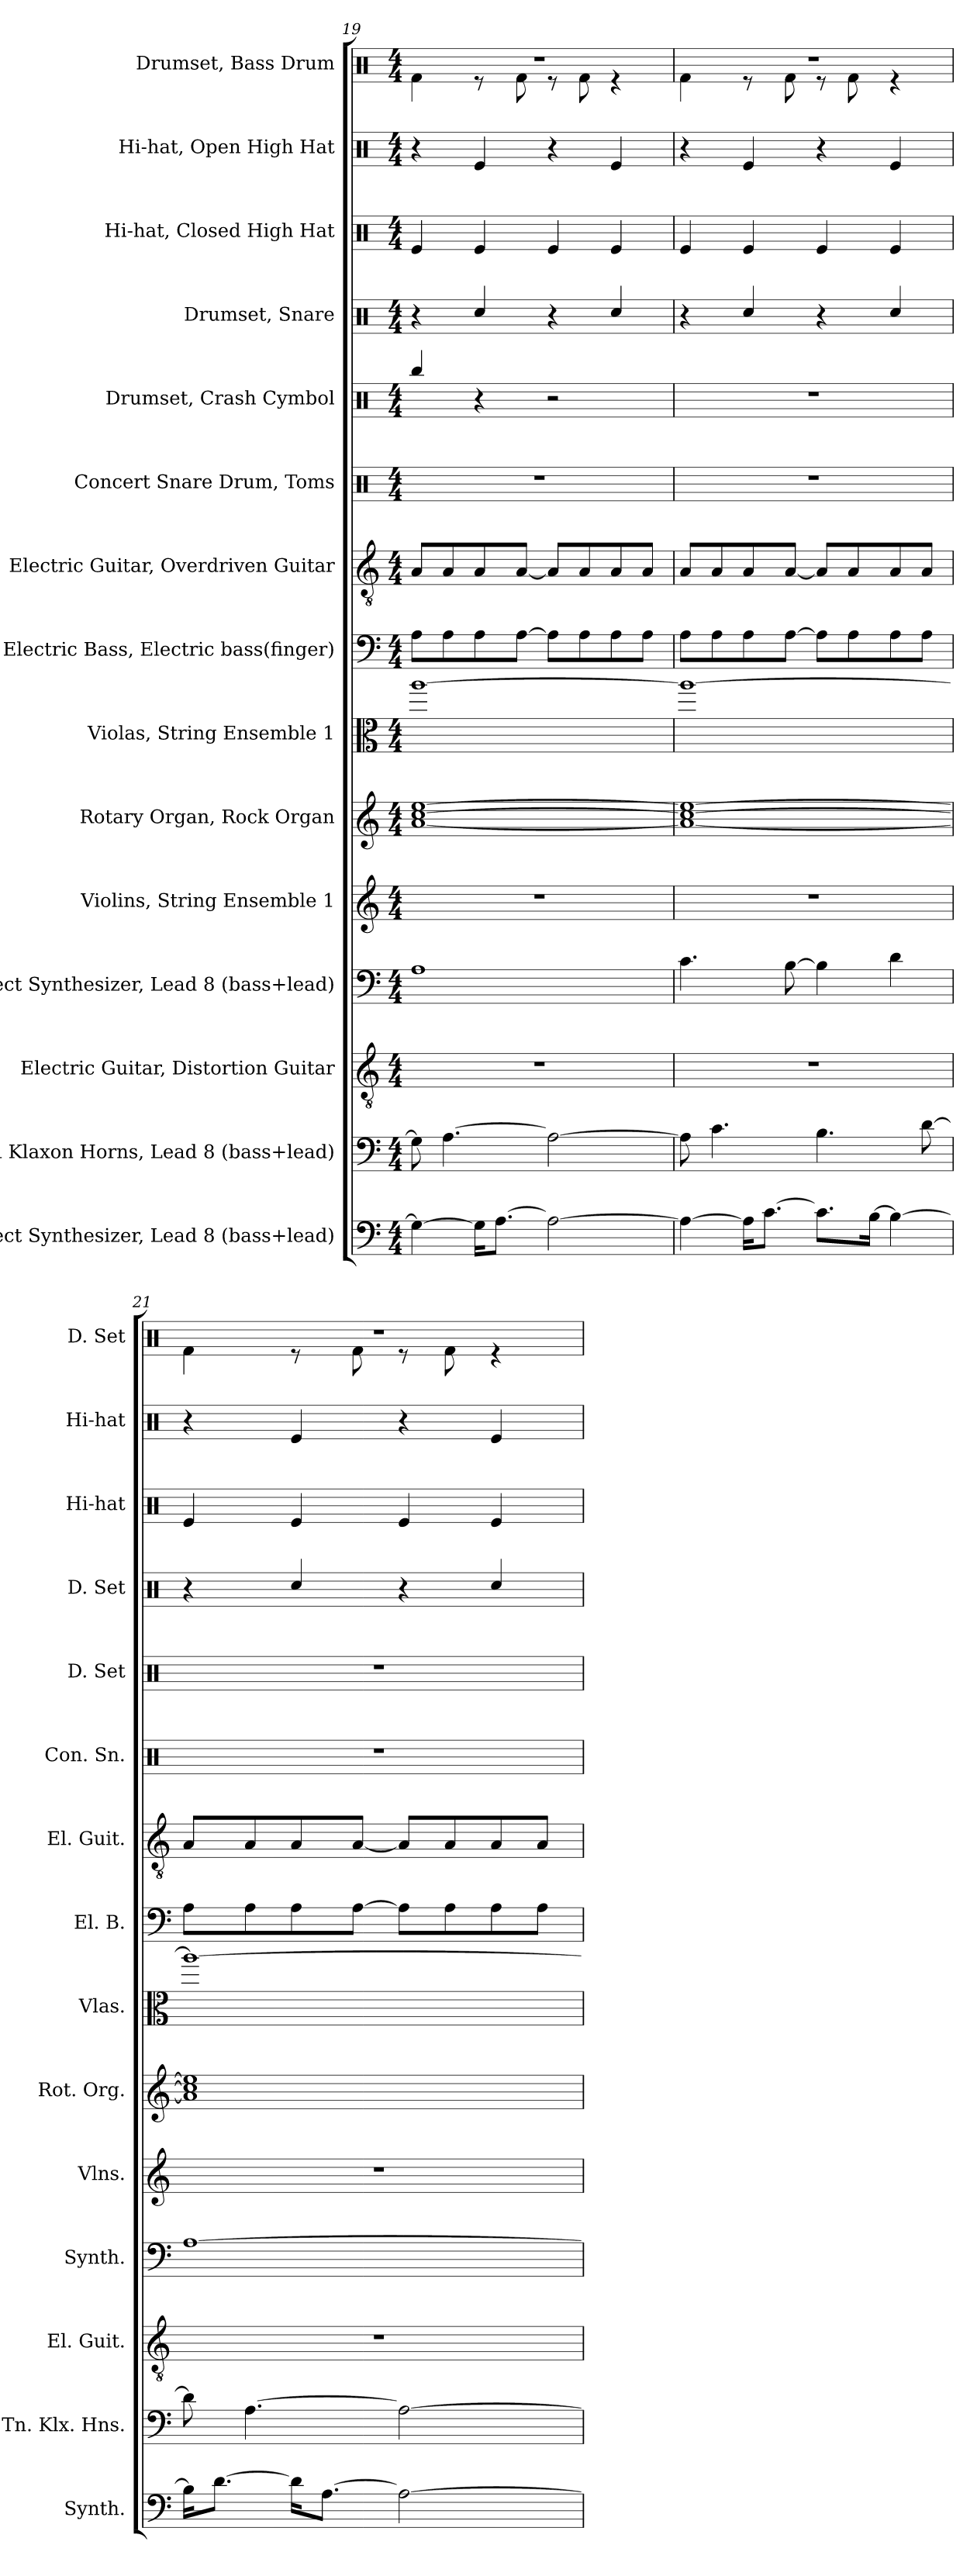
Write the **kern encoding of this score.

**kern	**kern	**kern	**kern	**kern	**kern	**kern	**kern	**kern	**kern	**kern	**kern	**kern	**kern	**kern
*part15	*part14	*part13	*part12	*part11	*part10	*part9	*part8	*part7	*part6	*part5	*part4	*part3	*part2	*part1
*staff15	*staff14	*staff13	*staff12	*staff11	*staff10	*staff9	*staff8	*staff7	*staff6	*staff5	*staff4	*staff3	*staff2	*staff1
*I"Effect Synthesizer, Lead 8 (bass+lead)	*I"Tuned Klaxon Horns, Lead 8 (bass+lead)	*I"Electric Guitar, Distortion Guitar	*I"Effect Synthesizer, Lead 8 (bass+lead)	*I"Violins, String Ensemble 1	*I"Rotary Organ, Rock Organ	*I"Violas, String Ensemble 1	*I"Electric Bass, Electric bass(finger)	*I"Electric Guitar, Overdriven Guitar	*I"Concert Snare Drum, Toms	*I"Drumset, Crash Cymbol	*I"Drumset, Snare	*I"Hi-hat, Closed High Hat	*I"Hi-hat, Open High Hat	*I"Drumset, Bass Drum
*I'Synth.	*I'Tn. Klx. Hns.	*I'El. Guit.	*I'Synth.	*I'Vlns.	*I'Rot. Org.	*I'Vlas.	*I'El. B.	*I'El. Guit.	*I'Con. Sn.	*I'D. Set	*I'D. Set	*I'Hi-hat	*I'Hi-hat	*I'D. Set
*clefF4	*clefF4	*clefGv2	*clefF4	*clefG2	*clefG2	*clefC3	*clefF4	*clefGv2	*clefX	*clefX	*clefX	*clefX	*clefX	*clefX
*	*	*	*	*	*	*	*ITrd7c12	*	*	*	*	*	*	*
*k[]	*k[]	*k[]	*k[]	*k[]	*k[]	*k[]	*k[]	*k[]	*k[]	*k[]	*k[]	*k[]	*k[]	*k[]
*M4/4	*M4/4	*M4/4	*M4/4	*M4/4	*M4/4	*M4/4	*M4/4	*M4/4	*M4/4	*M4/4	*M4/4	*M4/4	*M4/4	*M4/4
=19	=19	=19	=19	=19	=19	=19	=19	=19	=19	=19	=19	=19	=19	=19
*	*	*	*	*	*	*	*	*	*	*	*	*	*	*^
4G\_	8G\]	1r	1A	1r	[1a [1cc [1ee	[1aa	8AA\L	8A/L	1r	4Rbb/	4r	4Re/	4r	1r	4Rf\
.	[4.A\	.	.	.	.	.	8AA\	8A/	.	.	.	.	.	.	.
16G\KL]	.	.	.	.	.	.	8AA\	8A/	.	4r	4Rcc/	4Re/	4Re/	.	8r
[8.A\J	.	.	.	.	.	.	.	.	.	.	.	.	.	.	.
.	.	.	.	.	.	.	[8AA\J	[8A/J	.	.	.	.	.	.	8Rf\
2A\_	2A\_	.	.	.	.	.	8AA\L]	8A/L]	.	2r	4r	4Re/	4r	.	8r
.	.	.	.	.	.	.	8AA\	8A/	.	.	.	.	.	.	8Rf\
.	.	.	.	.	.	.	8AA\	8A/	.	.	4Rcc/	4Re/	4Re/	.	4r
.	.	.	.	.	.	.	8AA\J	8A/J	.	.	.	.	.	.	.
=20	=20	=20	=20	=20	=20	=20	=20	=20	=20	=20	=20	=20	=20	=20	=20
4A\_	8A\]	1r	4.c\	1r	1a_ 1cc_ 1ee_	1aa_	8AA\L	8A/L	1r	1r	4r	4Re/	4r	1r	4Rf\
.	4.c\	.	.	.	.	.	8AA\	8A/	.	.	.	.	.	.	.
16A\KL]	.	.	.	.	.	.	8AA\	8A/	.	.	4Rcc/	4Re/	4Re/	.	8r
[8.c\J	.	.	.	.	.	.	.	.	.	.	.	.	.	.	.
.	.	.	[8B\	.	.	.	[8AA\J	[8A/J	.	.	.	.	.	.	8Rf\
8.c\L]	4.B\	.	4B\]	.	.	.	8AA\L]	8A/L]	.	.	4r	4Re/	4r	.	8r
.	.	.	.	.	.	.	8AA\	8A/	.	.	.	.	.	.	8Rf\
[16B\Jk	.	.	.	.	.	.	.	.	.	.	.	.	.	.	.
4B\_	.	.	4d\	.	.	.	8AA\	8A/	.	.	4Rcc/	4Re/	4Re/	.	4r
.	[8d\	.	.	.	.	.	8AA\J	8A/J	.	.	.	.	.	.	.
!!LO:PB:g=z	!!
=21	=21	=21	=21	=21	=21	=21	=21	=21	=21	=21	=21	=21	=21	=21	=21
16B\KL]	8d\]	1r	[1A	1r	1a] 1cc] 1ee]	1aa_	8AA\L	8A/L	1r	1r	4r	4Re/	4r	1r	4Rf\
[8.d\J	.	.	.	.	.	.	.	.	.	.	.	.	.	.	.
.	[4.A\	.	.	.	.	.	8AA\	8A/	.	.	.	.	.	.	.
16d\KL]	.	.	.	.	.	.	8AA\	8A/	.	.	4Rcc/	4Re/	4Re/	.	8r
[8.A\J	.	.	.	.	.	.	.	.	.	.	.	.	.	.	.
.	.	.	.	.	.	.	[8AA\J	[8A/J	.	.	.	.	.	.	8Rf\
2A\_	2A\_	.	.	.	.	.	8AA\L]	8A/L]	.	.	4r	4Re/	4r	.	8r
.	.	.	.	.	.	.	8AA\	8A/	.	.	.	.	.	.	8Rf\
.	.	.	.	.	.	.	8AA\	8A/	.	.	4Rcc/	4Re/	4Re/	.	4r
.	.	.	.	.	.	.	8AA\J	8A/J	.	.	.	.	.	.	.
*	*	*	*	*	*	*	*	*	*	*	*	*	*	*v	*v
=	=	=	=	=	=	=	=	=	=	=	=	=	=	=
*-	*-	*-	*-	*-	*-	*-	*-	*-	*-	*-	*-	*-	*-	*-
